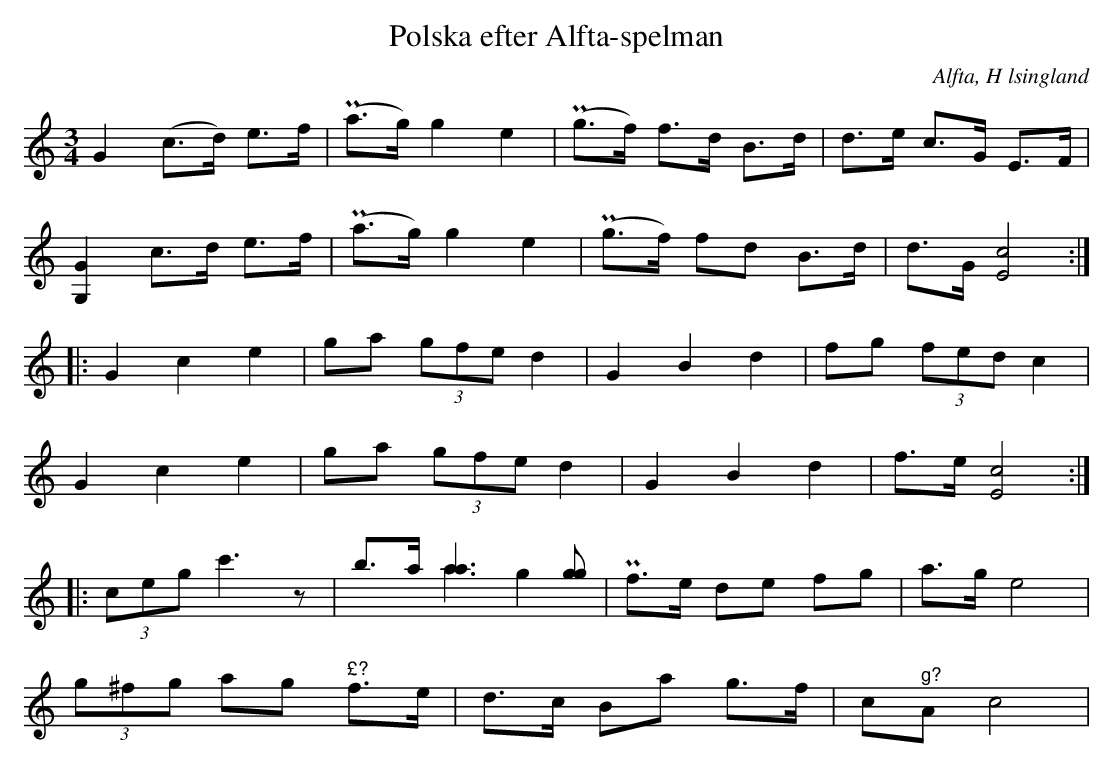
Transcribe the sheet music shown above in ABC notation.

X:1
T: Polska efter Alfta-spelman
O: Alfta, H lsingland
M: 3/4
L: 1/8
K: C
G2    (c>d) e>f | P(a>g) g2 e2 | P(g>f) f>d B>d | d>e c>G E>F |
[GG,]2 c>d  e>f | P(a>g) g2 e2 | P(g>f) fd B>d | d>G [E4c4] ::
G2 c2 e2 | ga (3gfe d2 | G2 B2 d2 | fg (3fed c2 |
G2 c2 e2 | ga (3gfe d2 | G2 B2 d2 | f>e [E4c4] ::
(3ceg c'3z | b>a [aa]2>[gg]2 & x2 a2 g2 | Pf>e de fg | a>g e4 |
(3g^fg ag "^£?"f>e | d>c Ba g>f | c"^g?"A c4 |
